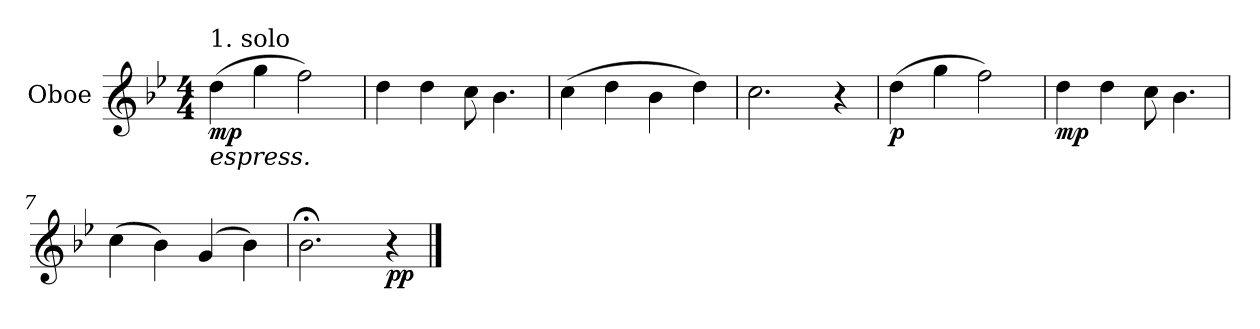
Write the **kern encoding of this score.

**kern	**dynam
*part1	*part1
*staff1	*staff1
*I"Oboe	*
*I'Ob.	*
*clefG2	*
*k[b-e-]	*
*M4/4	*
=1	=1
!LO:TX:a:t=1. solo	!
!LO:TX:b:i:t=espress.	!
!	!LO:DY:b
(>4dd\	mp
4gg\	.
2ff\)	.
=2	=2
4dd\	.
4dd\	.
8cc\	.
4.b-\	.
=3	=3
(>4cc\	.
4dd\	.
4b-\	.
4dd\)	.
=4	=4
2.cc\	.
4r	.
=5	=5
!	!LO:DY:b
(>4dd\	p
4gg\	.
2ff\)	.
=6	=6
!	!LO:DY:b
4dd\	mp
4dd\	.
8cc\	.
4.b-\	.
=7	=7
(>4cc\	.
4b-\)	.
(>4g/	.
4b-\)	.
=8	=8
2.b-;<\	.
!	!LO:DY:b
4r	pp
==	==
*-	*-
